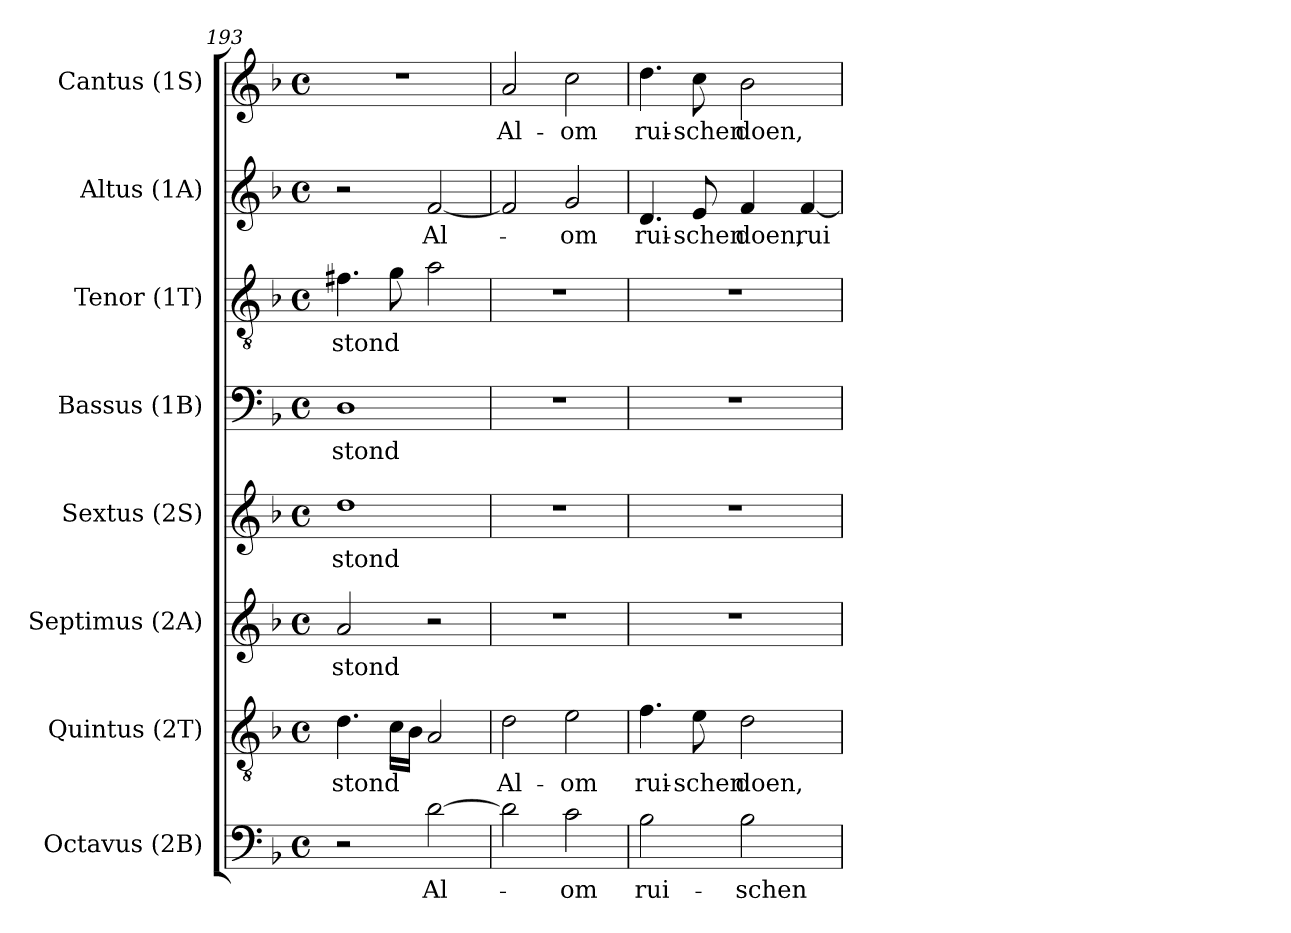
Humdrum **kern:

**kern	**text	**kern	**text	**kern	**text	**kern	**text	**kern	**text	**kern	**text	**kern	**text	**kern	**text
*part8	*part8	*part7	*part7	*part6	*part6	*part5	*part5	*part4	*part4	*part3	*part3	*part2	*part2	*part1	*part1
*staff8	*staff8	*staff7	*staff7	*staff6	*staff6	*staff5	*staff5	*staff4	*staff4	*staff3	*staff3	*staff2	*staff2	*staff1	*staff1
*I"Octavus (2B)	*	*I"Quintus (2T)	*	*I"Septimus (2A)	*	*I"Sextus (2S)	*	*I"Bassus (1B)	*	*I"Tenor (1T)	*	*I"Altus (1A)	*	*I"Cantus (1S)	*
*I'Octavus	*	*I'Quintus	*	*I'Septimus	*	*I'Sextus	*	*I'Bassus	*	*I'Tenor	*	*I'Altus	*	*I'Cantus	*
*clefF4	*	*clefGv2	*	*clefG2	*	*clefG2	*	*clefF4	*	*clefGv2	*	*clefG2	*	*clefG2	*
*k[b-]	*	*k[b-]	*	*k[b-]	*	*k[b-]	*	*k[b-]	*	*k[b-]	*	*k[b-]	*	*k[b-]	*
*F:	*	*F:	*	*F:	*	*F:	*	*F:	*	*F:	*	*F:	*	*F:	*
*M4/4	*	*M4/4	*	*M4/4	*	*M4/4	*	*M4/4	*	*M4/4	*	*M4/4	*	*M4/4	*
*met(c)	*	*met(c)	*	*met(c)	*	*met(c)	*	*met(c)	*	*met(c)	*	*met(c)	*	*met(c)	*
=193	=193	=193	=193	=193	=193	=193	=193	=193	=193	=193	=193	=193	=193	=193	=193
!	!	!	!LO:LY:b:color=#000000	!	!	!	!	!	!	!	!	!	!	!	!
!	!	!	!	!	!LO:LY:b:color=#000000	!	!	!	!	!	!	!	!	!	!
!	!	!	!	!	!	!	!LO:LY:b:color=#000000	!	!	!	!	!	!	!	!
!	!	!	!	!	!	!	!	!	!LO:LY:b:color=#000000	!	!	!	!	!	!
!	!	!	!	!	!	!	!	!	!	!	!LO:LY:b:color=#000000	!	!	!	!
2r	.	4.di\	stond	2ai/	stond	1ddi	stond	1Di	stond	4.f#Xi\	stond	2r	.	1r	.
.	.	16ci\LL	.	.	.	.	.	.	.	8gi\	.	.	.	.	.
.	.	16B-i\JJ	.	.	.	.	.	.	.	.	.	.	.	.	.
!	!LO:LY:b:color=#000000	!	!	!	!	!	!	!	!	!	!	!	!	!	!
!	!	!	!	!	!	!	!	!	!	!	!	!	!LO:LY:b:color=#000000	!	!
[>2di\	Al-	2Ai/	.	2r	.	.	.	.	.	2ai\	.	[<2fi/	Al-	.	.
=194	=194	=194	=194	=194	=194	=194	=194	=194	=194	=194	=194	=194	=194	=194	=194
!	!	!	!LO:LY:b:color=#000000	!	!	!	!	!	!	!	!	!	!	!	!
!	!	!	!	!	!	!	!	!	!	!	!	!	!	!	!LO:LY:b:color=#000000
2di\]	.	2di\	Al-	1r	.	1r	.	1r	.	1r	.	2fi/]	.	2ai/	Al-
!	!LO:LY:b:color=#000000	!	!	!	!	!	!	!	!	!	!	!	!	!	!
!	!	!	!LO:LY:b:color=#000000	!	!	!	!	!	!	!	!	!	!	!	!
!	!	!	!	!	!	!	!	!	!	!	!	!	!LO:LY:b:color=#000000	!	!
!	!	!	!	!	!	!	!	!	!	!	!	!	!	!	!LO:LY:b:color=#000000
2ci\	-om	2ei\	-om	.	.	.	.	.	.	.	.	2gi/	-om	2cci\	-om
!!LO:LB:g=z
=195	=195	=195	=195	=195	=195	=195	=195	=195	=195	=195	=195	=195	=195	=195	=195
!	!LO:LY:b:color=#000000	!	!	!	!	!	!	!	!	!	!	!	!	!	!
!	!	!	!LO:LY:b:color=#000000	!	!	!	!	!	!	!	!	!	!	!	!
!	!	!	!	!	!	!	!	!	!	!	!	!	!LO:LY:b:color=#000000	!	!
!	!	!	!	!	!	!	!	!	!	!	!	!	!	!	!LO:LY:b:color=#000000
2B-i\	rui-	4.fi\	rui-	1r	.	1r	.	1r	.	1r	.	4.di/	rui-	4.ddi\	rui-
!	!	!	!LO:LY:b:color=#000000	!	!	!	!	!	!	!	!	!	!	!	!
!	!	!	!	!	!	!	!	!	!	!	!	!	!LO:LY:b:color=#000000	!	!
!	!	!	!	!	!	!	!	!	!	!	!	!	!	!	!LO:LY:b:color=#000000
.	.	8ei\	-schen	.	.	.	.	.	.	.	.	8ei/	-schen	8cci\	-schen
!	!LO:LY:b:color=#000000	!	!	!	!	!	!	!	!	!	!	!	!	!	!
!	!	!	!LO:LY:b:color=#000000	!	!	!	!	!	!	!	!	!	!	!	!
!	!	!	!	!	!	!	!	!	!	!	!	!	!LO:LY:b:color=#000000	!	!
!	!	!	!	!	!	!	!	!	!	!	!	!	!	!	!LO:LY:b:color=#000000
2B-i\	-schen	2di\	doen,	.	.	.	.	.	.	.	.	4fi/	doen,	2b-i\	doen,
!	!	!	!	!	!	!	!	!	!	!	!	!	!LO:LY:b:color=#000000	!	!
.	.	.	.	.	.	.	.	.	.	.	.	[<4fi/	rui-	.	.
=	=	=	=	=	=	=	=	=	=	=	=	=	=	=	=
*-	*-	*-	*-	*-	*-	*-	*-	*-	*-	*-	*-	*-	*-	*-	*-
